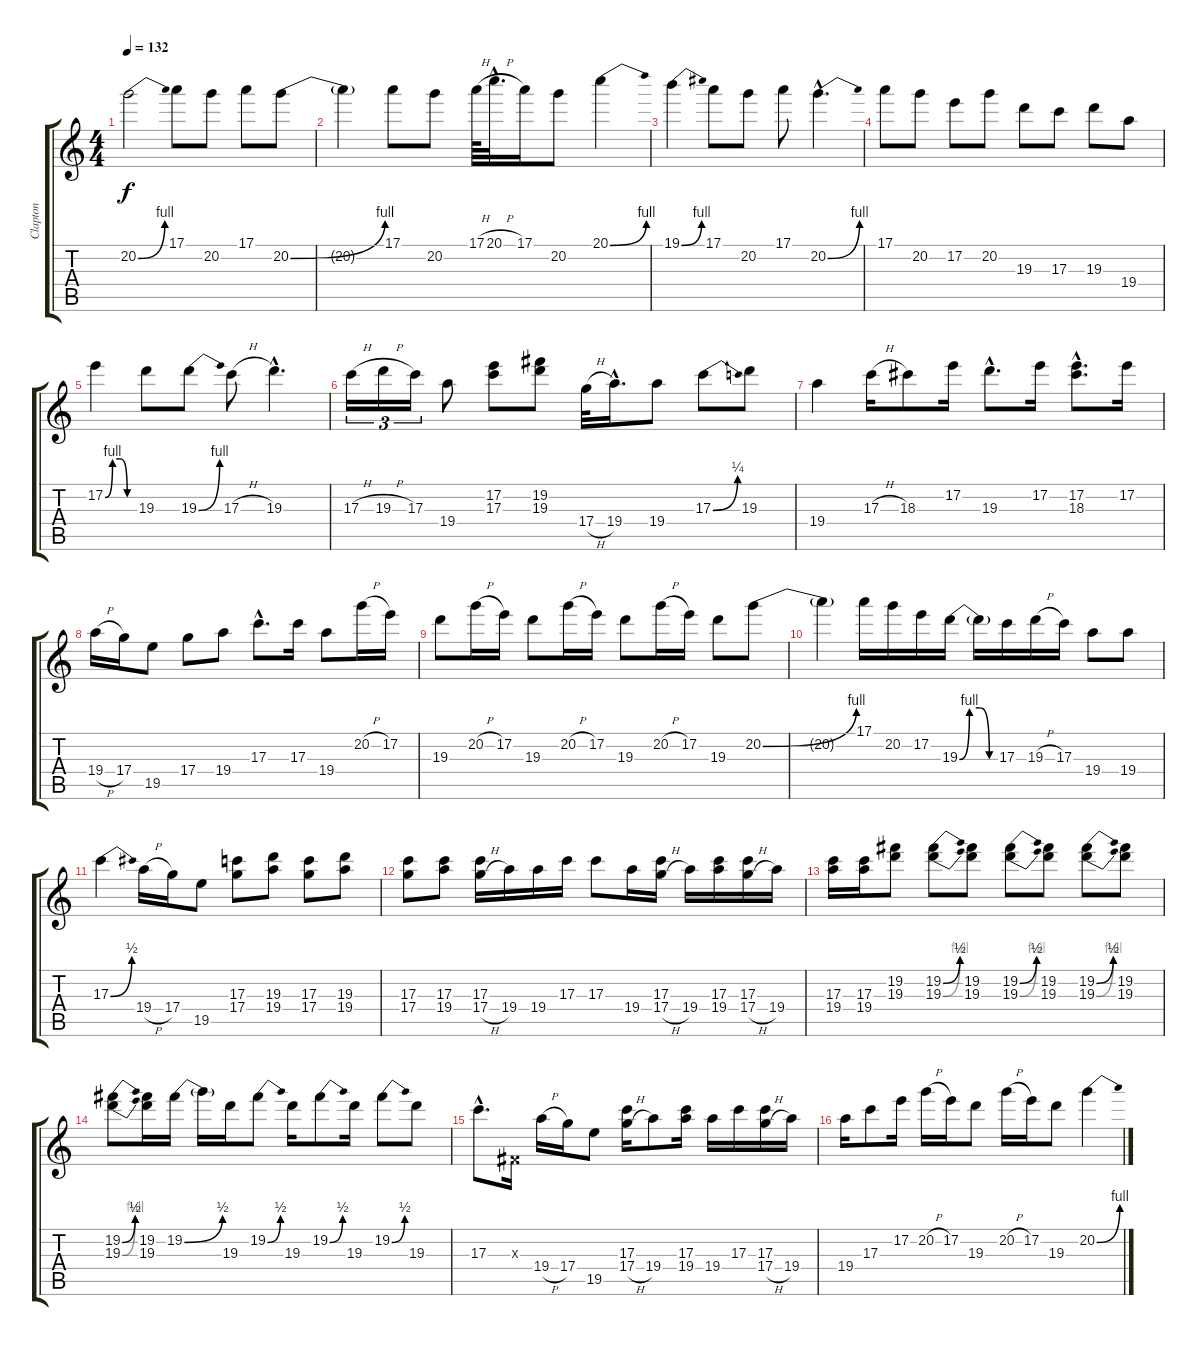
\track ("Clapton" "Clapton") {instrument overdrivenguitar}
\staff {score tabs}
\tuning (E4 B3 G3 D3 A2 E2) {hide}
\ts (4 4)
\tempo 132
\clef g2
\ks c
20.2{be (bend 0 0 60 4)}.2{dy f} 17.1.8 20.2.8 17.1.8 20.2{be (bend 0 0 60 4)}.8 |
20.2{t}.4 17.1.8 20.2.8 17.1{h}.64 20.1{h hac}.32{d} 17.1.16 20.2.8 20.1{be (bend 0 0 60 4)}.4 |
19.1{be (bend 0 0 60 4)}.4 17.1.8 20.2.8 17.1.8 20.2{be (bend 0 0 60 4) hac}.4{d} |
17.1.8 20.2.8 17.2.8 20.2.8 19.3.8 17.3.8 19.3.8 19.4.8 |
17.2{be (custom 0 0 15 4 30 4 45 0 60 0)}.4 19.3.8 19.3{be (bend 0 0 60 4)}.8 17.3{h}.8 19.3{hac}.4{d} |
17.3{h}.16{tu (3 2)} 19.3{h}.16{tu (3 2)} 17.3.16{tu (3 2)} 19.4.8 (17.2 17.3).8 (19.2 19.3).8 17.4{h}.32 19.4{hac}.16{d} 19.4.8 17.3{be (bend 0 0 60 1)}.8 19.3.8 |
19.4.4 17.3{h}.16 18.3.8 17.2.16 19.3{hac}.8{d} 17.2.16 (17.2{hac} 18.3{hac}).8{d} 17.2.16 |
19.4{h}.16 17.4.16 19.5.8 17.4.8 19.4.8 17.3{hac}.8{d} 17.3.16 19.4.8 20.2{h}.16 17.2.16 |
19.3.8 20.2{h}.16 17.2.16 19.3.8 20.2{h}.16 17.2.16 19.3.8 20.2{h}.16 17.2.16 19.3.8 20.2{be (bend 0 0 60 4)}.8 |
20.2{t}.4 17.1.16 20.2.16 17.2.16 19.3{be (custom 0 0 15 4 30 4 45 0 60 0)}.16 19.3{t}.16 17.3.16 19.3{h}.16 17.3.16 19.4.8 19.4.8 |
17.3{be (bend 0 0 60 2)}.4 19.4{h}.16 17.4.16 19.5.8 (17.3 17.4).8 (19.3 19.4).8 (17.3 17.4).8 (19.3 19.4).8 |
(17.3 17.4).8 (17.3 19.4).8 (17.3 17.4{h}).16 19.4.16 19.4.16 17.3.16 17.3.8 19.4.16 (17.3 17.4{h}).16 19.4.16 (17.3 19.4).16 (17.3 17.4{h}).16 19.4.16 |
(17.3 19.4).16 (17.3 19.4).16 (19.2 19.3).8 (19.2{be (bend 0 0 60 2)} 19.3{be (bend 0 0 60 4)}).8 (19.2 19.3).8 (19.2{be (bend 0 0 60 2)} 19.3{be (bend 0 0 60 4)}).8 (19.2 19.3).8 (19.2{be (bend 0 0 60 2)} 19.3{be (bend 0 0 60 4)}).8 (19.2 19.3).8 |
(19.2{be (bend 0 0 60 2)} 19.3{be (bend 0 0 60 4)}).8 (19.2 19.3).16 19.2{be (bend 0 0 60 2)}.16 19.2{t}.16 19.3.16 19.2{be (bend 0 0 60 2)}.8 19.3.16 19.2{be (bend 0 0 60 2)}.8 19.3.16 19.2{be (bend 0 0 60 2)}.8 19.3.8 |
17.3{hac}.8{d} -1.3{x}.16 19.4{h}.16 17.4.16 19.5.8 (17.3 17.4{h}).16 19.4.8 (17.3 19.4).16 19.4.16 17.3.16 (17.3 17.4{h}).16 19.4.16 |
19.4.16 17.3.8 17.2.16 20.2{h}.16 17.2.16 19.3.8 20.2{h}.16 17.2.16 19.3.8 20.2{be (bend 0 0 60 4)}.4
